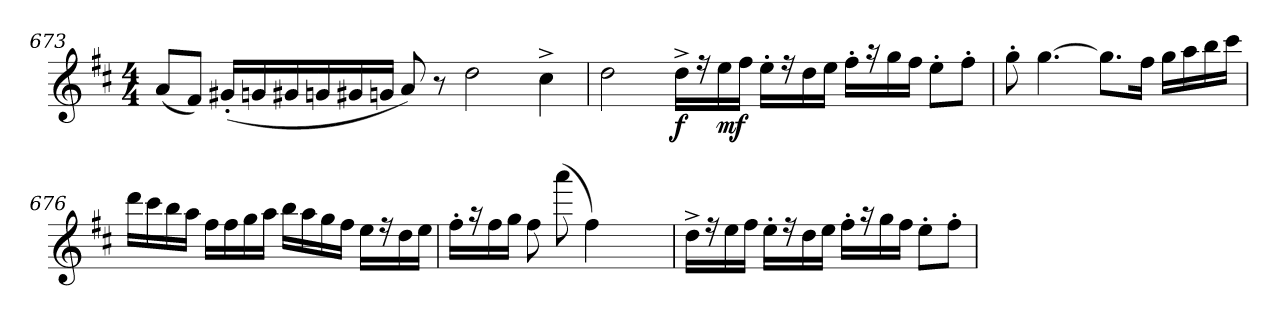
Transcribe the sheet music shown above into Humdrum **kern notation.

**kern	**dynam
*part1	*part1
*staff1	*staff1
*clefG2	*
*k[f#c#]	*
*M4/4	*
=673	=673
(<8a/L	.
8f#/J)	.
(<16g#X'/LL	.
16gn/	.
16g#X/	.
16gn/	.
16g#X/	.
16gn/JJ	.
8a/)	.
8r	.
2dd\	.
4cc#^\	.
=674	=674
2dd\	.
!	!LO:DY:b
16dd^\LL	f
16rff	.
!	!LO:DY:b
16ee\	mf
16ff#\JJ	.
16ee'\LL	.
16rff	.
16dd\	.
16ee\JJ	.
16ff#'\LL	.
16raa	.
16gg\	.
16ff#\JJ	.
8ee'\L	.
8ff#'\J	.
=675	=675
8gg'\	.
[4.gg\	.
8.gg\L]	.
16ff#\Jk	.
16gg\LL	.
16aa\	.
16bb\	.
16ccc#\JJ	.
=676	=676
16ddd\LL	.
16ccc#\	.
16bb\	.
16aa\JJ	.
16ff#\LL	.
16ff#\	.
16gg\	.
16aa\JJ	.
16bb\LL	.
16aa\	.
16gg\	.
16ff#\JJ	.
16ee\LL	.
16rff	.
16dd\	.
16ee\JJ	.
=677	=677
16ff#'\LL	.
16raa	.
16ff#\	.
16gg\JJ	.
8ff#\	.
(>8aaa\	.
4ff#\)	.
4ryy	.
=678	=678
16dd^\LL	.
16rff	.
16ee\	.
16ff#\JJ	.
16ee'\LL	.
16rff	.
16dd\	.
16ee\JJ	.
16ff#'\LL	.
16raa	.
16gg\	.
16ff#\JJ	.
8ee'\L	.
8ff#'\J	.
=	=
*-	*-
